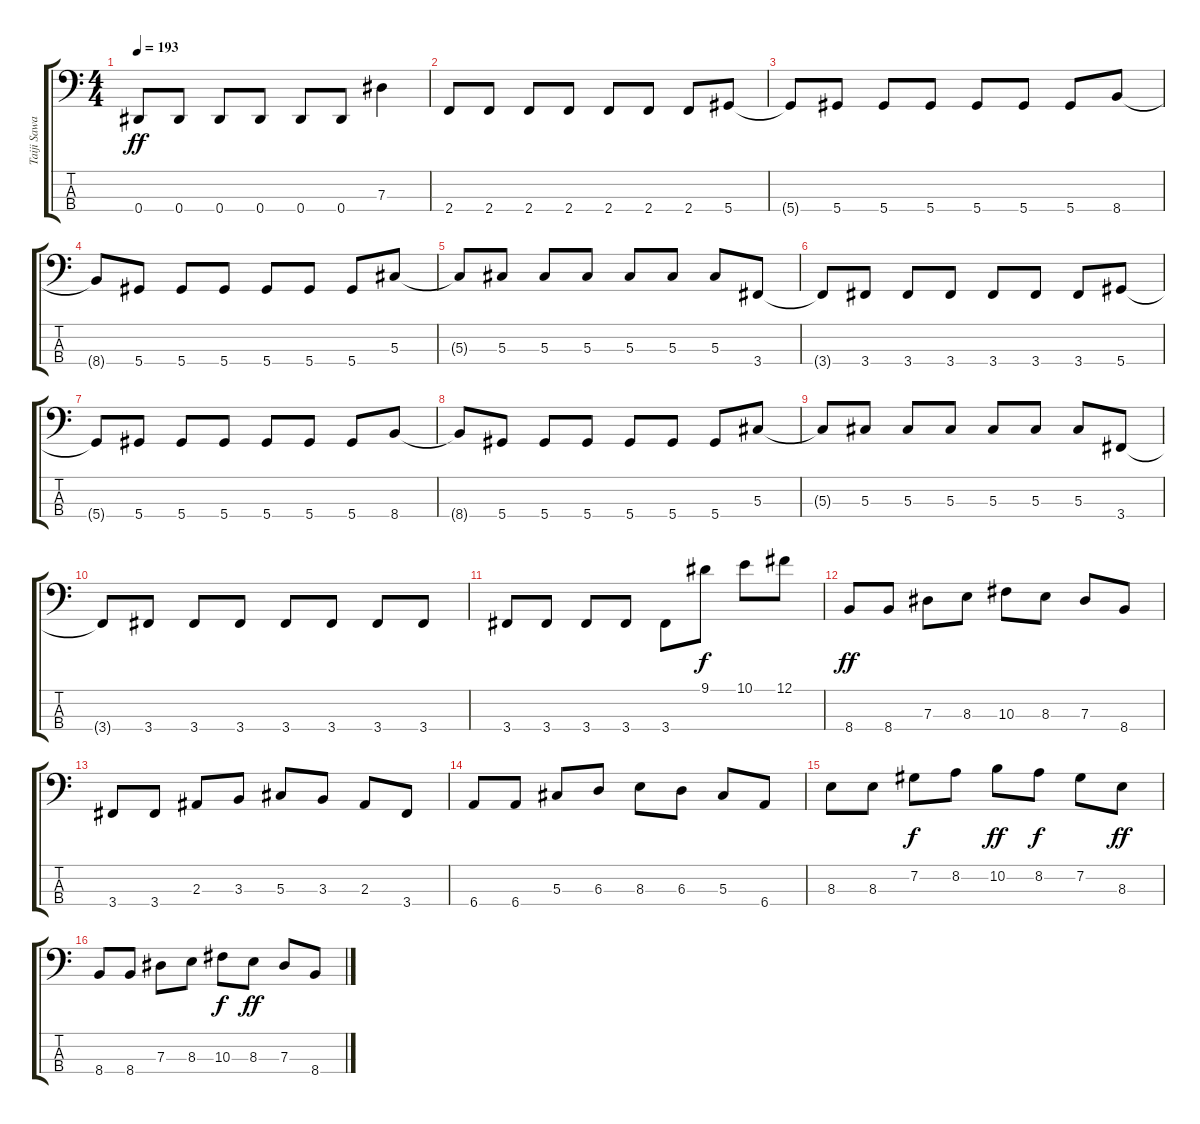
\track ("Taiji Sawada (Taiji)" "Taiji Sawa") {instrument electricbasspick}
\staff {score tabs}
\tuning (Gb2 Db2 Ab1 Eb1) {hide}
\ts (4 4)
\tempo 193
\clef f4
\ks c
0.4{t}.8{dy ff} 0.4.8 0.4.8 0.4.8 0.4.8 0.4.8 7.3.4 |
2.4.8 2.4.8 2.4.8 2.4.8 2.4.8 2.4.8 2.4.8 5.4.8 |
5.4{t}.8 5.4.8 5.4.8 5.4.8 5.4.8 5.4.8 5.4.8 8.4.8 |
8.4{t}.8 5.4.8 5.4.8 5.4.8 5.4.8 5.4.8 5.4.8 5.3.8 |
5.3{t}.8 5.3.8 5.3.8 5.3.8 5.3.8 5.3.8 5.3.8 3.4.8 |
3.4{t}.8 3.4.8 3.4.8 3.4.8 3.4.8 3.4.8 3.4.8 5.4.8 |
5.4{t}.8 5.4.8 5.4.8 5.4.8 5.4.8 5.4.8 5.4.8 8.4.8 |
8.4{t}.8 5.4.8 5.4.8 5.4.8 5.4.8 5.4.8 5.4.8 5.3.8 |
5.3{t}.8 5.3.8 5.3.8 5.3.8 5.3.8 5.3.8 5.3.8 3.4.8 |
3.4{t}.8 3.4.8 3.4.8 3.4.8 3.4.8 3.4.8 3.4.8 3.4.8 |
3.4.8 3.4.8 3.4.8 3.4.8 3.4.8 9.1.8{dy f} 10.1.8 12.1.8 |
8.4.8{dy ff} 8.4.8 7.3.8 8.3.8 10.3.8 8.3.8 7.3.8 8.4.8 |
3.4.8 3.4.8 2.3.8 3.3.8 5.3.8 3.3.8 2.3.8 3.4.8 |
6.4.8 6.4.8 5.3.8 6.3.8 8.3.8 6.3.8 5.3.8 6.4.8 |
8.3.8 8.3.8 7.2.8{dy f} 8.2.8 10.2.8{dy ff} 8.2.8{dy f} 7.2.8 8.3.8{dy ff} |
8.4.8 8.4.8 7.3.8 8.3.8 10.3.8{dy f} 8.3.8{dy ff} 7.3.8 8.4.8
